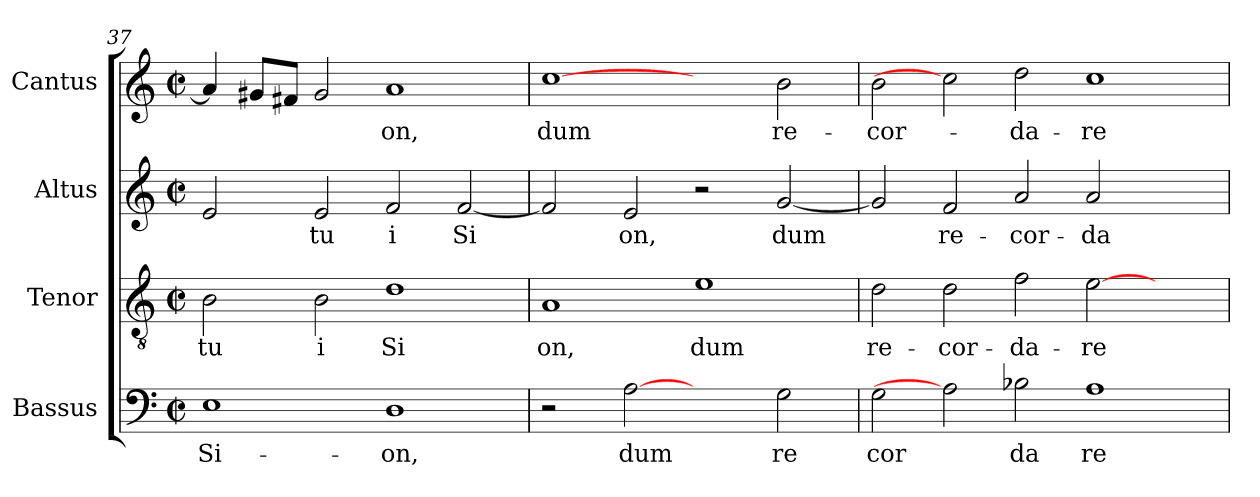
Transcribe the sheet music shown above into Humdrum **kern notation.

**kern	**text	**kern	**text	**kern	**text	**kern	**text
*part4	*part4	*part3	*part3	*part2	*part2	*part1	*part1
*staff4	*staff4	*staff3	*staff3	*staff2	*staff2	*staff1	*staff1
*I"Bassus	*	*I"Tenor	*	*I"Altus	*	*I"Cantus	*
*clefF4	*	*clefGv2	*	*clefG2	*	*clefG2	*
*M2/2	*	*M2/2	*	*M2/2	*	*M2/2	*
*met(c|)	*	*met(c|)	*	*met(c|)	*	*met(c|)	*
=37	=37	=37	=37	=37	=37	=37	=37
!	!LO:LY:b:cj	!	!LO:LY:b:cj	!	!	!	!
1E	Si-	2B\	tu	2e/	.	4a/]	.
.	.	.	.	.	.	8g#/L	.
.	.	.	.	.	.	8f#/J	.
!	!	!	!LO:LY:b:cj	!	!LO:LY:b:cj	!	!
.	.	2B\	i	2e/	tu	2g#/	.
!	!LO:LY:b:cj	!	!LO:LY:b:cj	!	!LO:LY:b:cj	!	!LO:LY:b:cj
1D	-on,	1d	Si	2f/	i	1a	-on,
!	!	!	!	!	!LO:LY:b:cj	!	!
.	.	.	.	[>2f/	Si	.	.
!!LO:LB:g=z
=38	=38	=38	=38	=38	=38	=38	=38
!	!	!	!LO:LY:b:cj	!	!	!	!LO:LY:b:cj
*	*	*	*	*^	*	*	*
2r	.	1A	on,	2f/]	32ryy	.	[1cc	dum
.	.	.	.	.	1ryy	.	.	.
!	!LO:LY:b:cj	!	!	!	!	!LO:LY:b:cj	!	!
[2A	dum	.	.	2e/	.	on,	.	.
!	!	!	!LO:LY:b:cj	!	!	!	!	!
2ryy	.	1e	dum	2r	.	.	2ryy	.
.	.	.	.	.	2ryy	.	.	.
!	!LO:LY:b:cj	!	!	!	!	!LO:LY:b	!	!LO:LY:b:cj
2G\	re	.	.	[<2g/	.	dum	2b\	re-
.	.	.	.	.	4...ryy	.	.	.
=39	=39	=39	=39	=39	=39	=39	=39	=39
!	!LO:LY:b:cj	!	!LO:LY:b:cj	!	!	!	!	!LO:LY:b:cj
*	*	*	*	*v	*v	*	*	*
2G\	cor	2d\	re-	2g/]	.	2b\	-cor-
!	!	!	!LO:LY:b:cj	!	!LO:LY:b:cj	!	!
2A]	.	2d\	-cor-	2f/	re-	2cc]	.
!	!LO:LY:b:cj	!	!LO:LY:b:cj	!	!LO:LY:b:cj	!	!LO:LY:b:cj
2B-X\	da	2f\	-da-	2a/	-cor-	2dd\	-da-
!	!LO:LY:b:cj	!	!LO:LY:b:cj	!	!LO:LY:b:cj	!	!LO:LY:b:cj
1A	re	[>2e\	-re-	2a/	-da-	1cc	-re-
.	.	2ryy	.	2ryy	.	.	.
=	=	=	=	=	=	=	=
*-	*-	*-	*-	*-	*-	*-	*-
